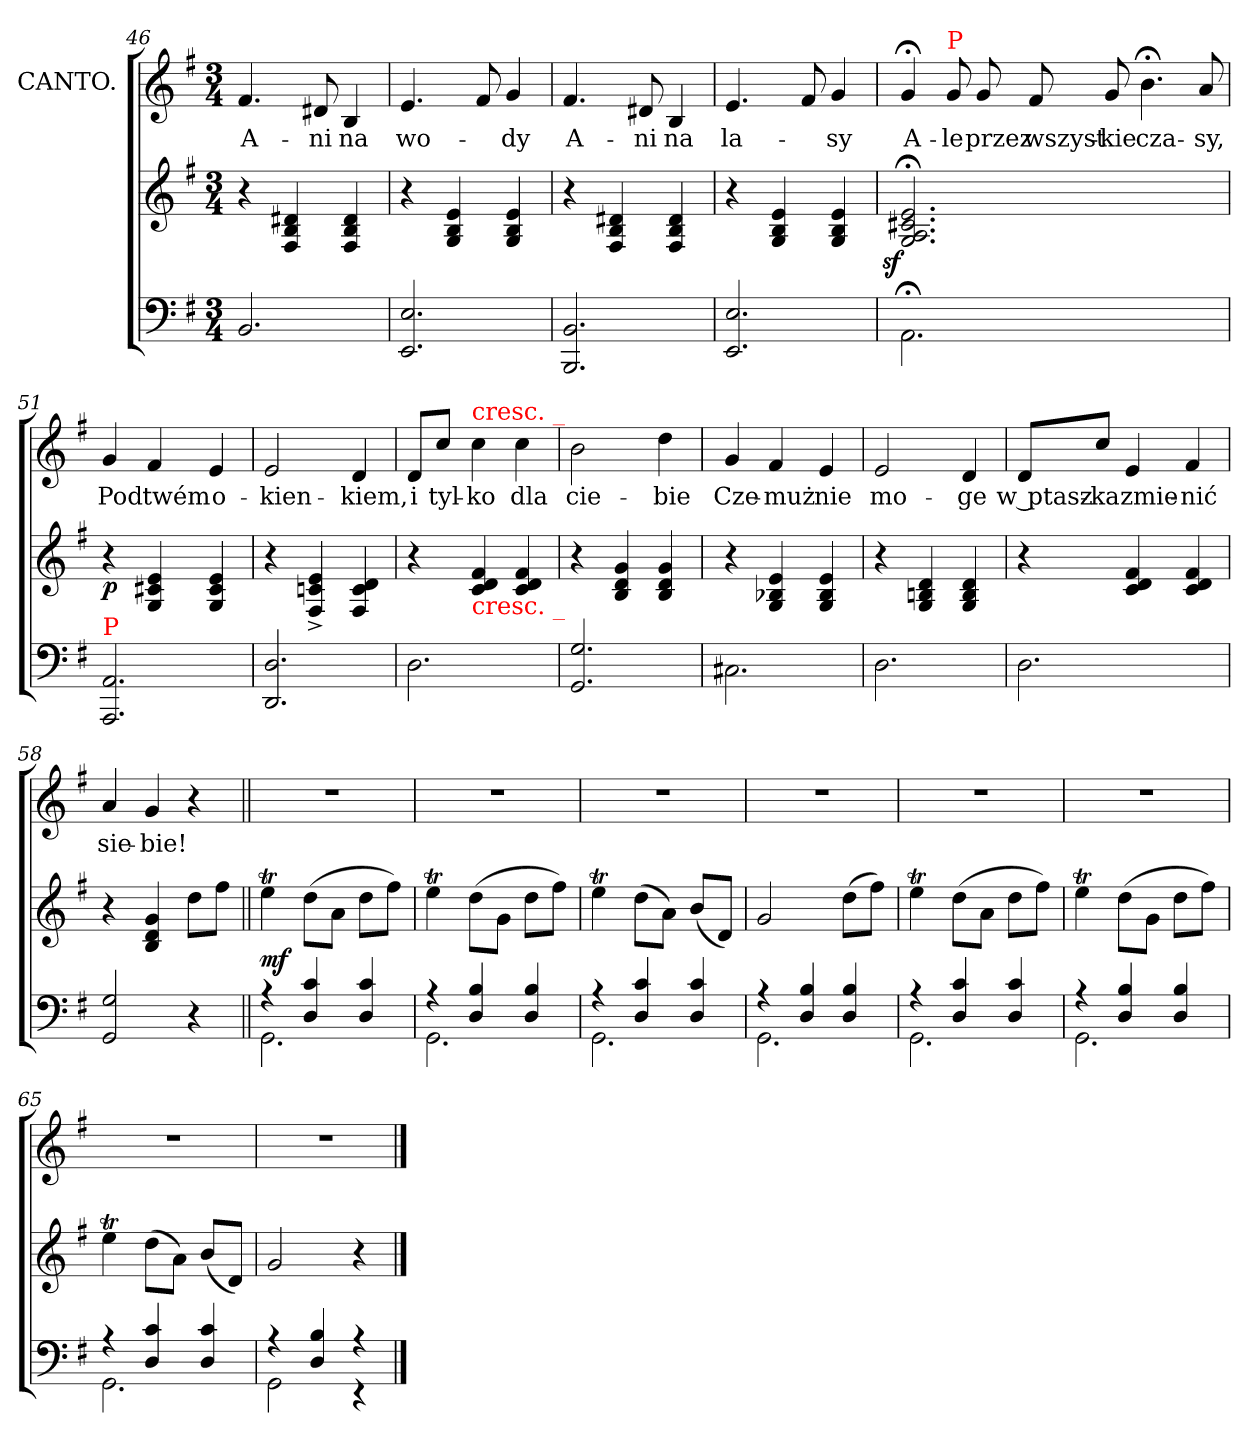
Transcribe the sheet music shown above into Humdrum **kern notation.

**kern	**kern	**dynam	**kern	**text
*part2	*part2	*part2	*part1	*part1
*staff3	*staff2	*staff2/3	*staff1	*staff1
*	*	*	*I"CANTO.	*
*clefF4	*clefG2	*	*clefG2	*
*k[f#]	*k[f#]	*	*k[f#]	*
*G:	*G:	*	*G:	*
*M3/4	*M3/4	*	*M3/4	*
=46	=46	=46	=46	=46
2.BB	4r	.	4.f#	A-
.	4d#X/ 4B/ 4F#/	.	.	.
.	.	.	8d#X	-ni
.	4d#/ 4B/ 4F#/	.	4B	na
=47	=47	=47	=47	=47
2.E 2.EE	4r	.	4.e	wo-
.	4e/ 4B/ 4G/	.	.	.
.	.	.	8f#	.
.	4e/ 4B/ 4G/	.	4g	-dy
=48	=48	=48	=48	=48
2.BB 2.BBB	4r	.	4.f#	A-
.	4d#X/ 4B/ 4F#/	.	.	.
.	.	.	8d#X	ni
.	4d#/ 4B/ 4F#/	.	4B	na
=49	=49	=49	=49	=49
2.E 2.EE	4r	.	4.e	la-
.	4e/ 4B/ 4G/	.	.	.
.	.	.	8f#	.
.	4e/ 4B/ 4G/	.	4g	-sy
=50	=50	=50	=50	=50
!	!	!LO:DY:rj	!	!
2.AA;\	2.e;</ 2.c#X;</ 2.A;</ 2.G;</	sf	4g;<	A-
!	!	!	!LO:TX:a:color=red:t=P	!
.	.	.	8g!	-le
.	.	.	8g!	przez
.	.	.	8f#!	wszyst-
.	.	.	8g!	-kie
2ryy	2ryy	.	4.b;<	cza-
.	.	.	8a	-sy,
=51	=51	=51	=51	=51
!LO:TX:a:color=red:t=P	!	!	!	!
2.AA 2.AAA	4r	p	4g	Pod
.	4e/ 4c#X/ 4G/	.	4f#	twém
.	4e/ 4c#/ 4G/	.	4e	o-
=52	=52	=52	=52	=52
2.D 2.DD	4r	.	2e	-kien-
.	4e^>/ 4cn^>/ 4F#^>/	.	.	.
.	4d/ 4c/ 4F#/	.	4d	-kiem,
=53	=53	=53	=53	=53
2.D	4r	.	8d/L	i
.	.	.	8cc/J	tyl-
!	!	!	!LO:TX:a:color=red:t=cresc. _	!
!	!LO:TX:b:color=red:t=cresc. _	!	!	!
.	4f# 4d 4c	.	4cc	-ko
.	4f# 4d 4c	.	4cc	dla
=54	=54	=54	=54	=54
2.G 2.GG	4r	.	2b	cie-
.	4g 4d 4B	.	.	.
.	4g 4d 4B	.	4dd	-bie
=55	=55	=55	=55	=55
2.C#X\	4r	.	4g	Cze-
.	4e/ 4B-X/ 4G/	.	4f#	-muż
.	4e/ 4B-/ 4G/	.	4e	nie
=56	=56	=56	=56	=56
2.D	4r	.	2e	mo-
.	4d/ 4Bn/ 4G/	.	.	.
.	4d/ 4B/ 4G/	.	4d	-ge
=57	=57	=57	=57	=57
2.D	4r	.	8d/L	w ptasz-
.	.	.	8cc/J	-ka
.	4f# 4d 4c	.	4e	zmie-
.	4f# 4d 4c	.	4f#	-nić
=58	=58	=58	=58	=58
2G/ 2GG/	4r	.	4a	sie-
.	4g 4d 4B	.	4g	-bie!
4r	8ddL	.	4r	.
.	8ff#J	.	.	.
=59||	=59||	=59||	=59||	=59||
*^	*	*	*	*
4rA	2.GG	4eeT	mf	2.rdd	.
4c 4D	.	(8ddL	.	.	.
.	.	8aJ	.	.	.
4c 4D	.	8ddL	.	.	.
.	.	8ff#J)	.	.	.
=60	=60	=60	=60	=60	=60
4rA	2.GG	4eeT	.	2.rdd	.
4B 4D	.	(8ddL	.	.	.
.	.	8gJ	.	.	.
4B 4D	.	8ddL	.	.	.
.	.	8ff#J)	.	.	.
=61	=61	=61	=61	=61	=61
4rA	2.GG	4eeT	.	2.rdd	.
4c 4D	.	(8ddL	.	.	.
.	.	8aJ)	.	.	.
4c 4D	.	(8bL	.	.	.
.	.	8dJ)	.	.	.
=62	=62	=62	=62	=62	=62
4rA	2.GG	2g	.	2.rdd	.
4B 4D	.	.	.	.	.
4B 4D	.	(8ddL	.	.	.
.	.	8ff#J)	.	.	.
=63	=63	=63	=63	=63	=63
4rA	2.GG	4eeT	.	2.rdd	.
4c 4D	.	(8ddL	.	.	.
.	.	8aJ	.	.	.
4c 4D	.	8ddL	.	.	.
.	.	8ff#J)	.	.	.
=64	=64	=64	=64	=64	=64
4rA	2.GG	4eeT	.	2.rdd	.
4B 4D	.	(8ddL	.	.	.
.	.	8gJ	.	.	.
4B 4D	.	8ddL	.	.	.
.	.	8ff#J)	.	.	.
=65	=65	=65	=65	=65	=65
4rA	2.GG	4eeT	.	2.rdd	.
4c 4D	.	(8ddL	.	.	.
.	.	8aJ)	.	.	.
4c 4D	.	(8bL	.	.	.
.	.	8dJ)	.	.	.
=66	=66	=66	=66	=66	=66
4rA	2GG	2g	.	2.rdd	.
4B 4D	.	.	.	.	.
4r	4r	4r	.	.	.
*v	*v	*	*	*	*
==	==	==	==	==
*-	*-	*-	*-	*-
